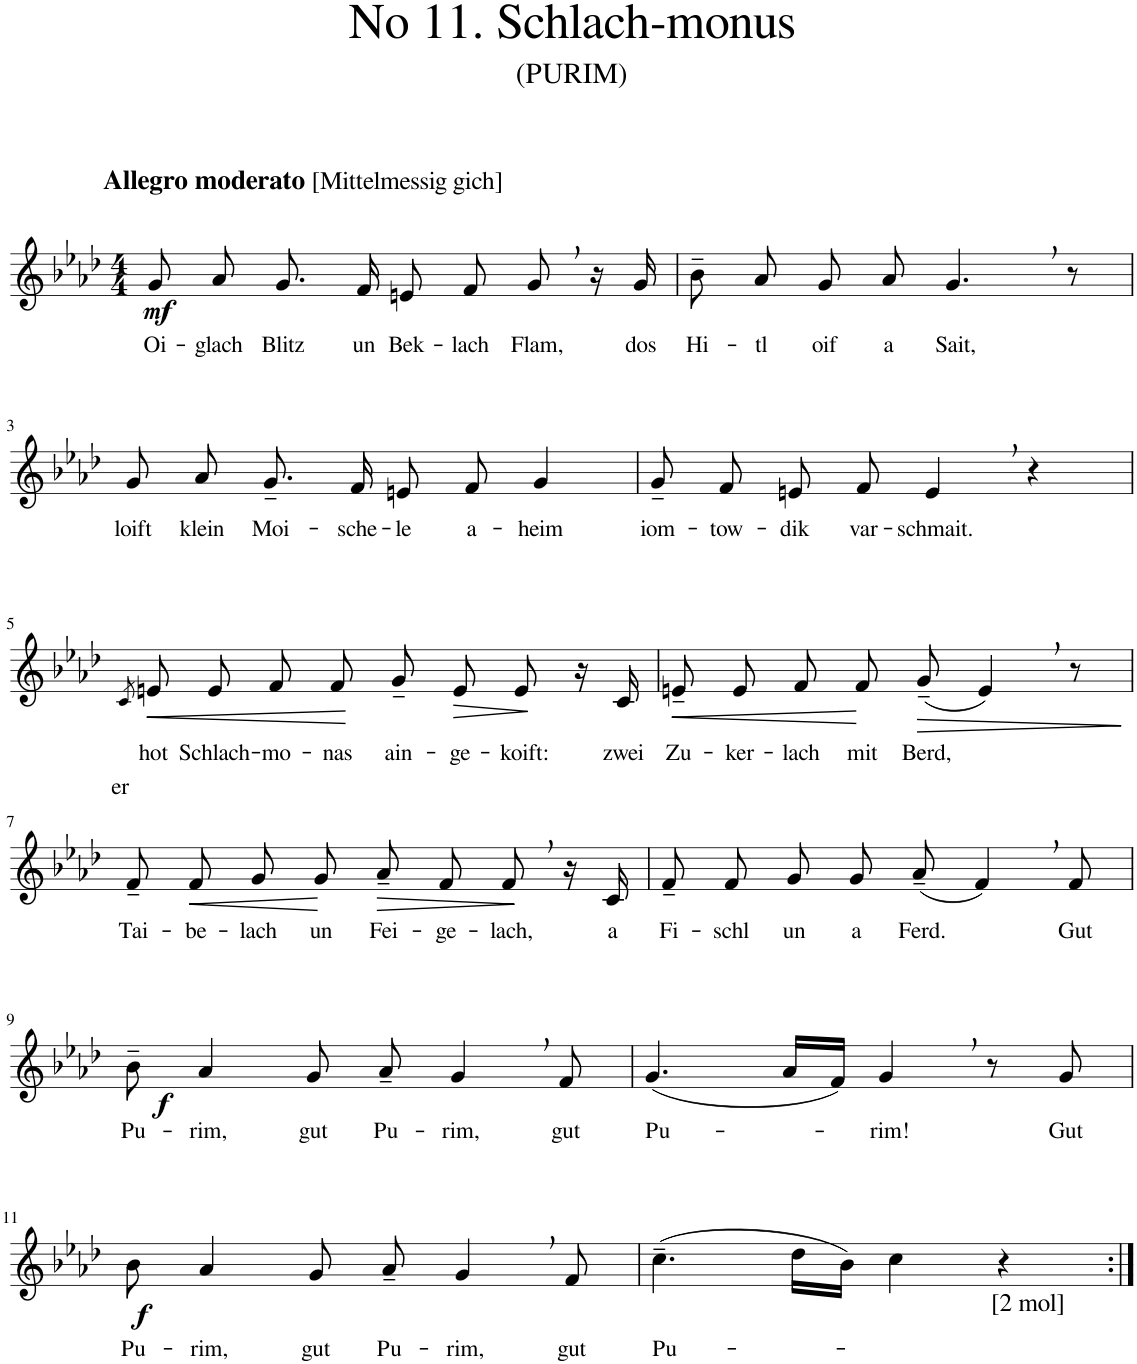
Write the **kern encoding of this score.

**kern	**text	**text	**dynam
*part1	*part1	*part1	*part1
*staff1	*staff1	*staff1	*staff1
*I"Piano	*	*	*
*I'Pno.	*	*	*
*clefG2	*	*	*
*k[b-e-a-d-]	*	*	*
*M4/4	*	*	*
=1	=1	=1	=1
!LO:TX:a:B:t=Allegro moderato	!	!	!
!LO:TX:a:t=[Mittelmessig gich]	!	!	!
!	!LO:LY:b	!	!LO:DY:b
8g/	Oi-	.	mf
!	!LO:LY:b	!	!
8a-/	-glach	.	.
!	!LO:LY:b	!	!
8.g/	Blitz	.	.
!	!LO:LY:b	!	!
16f/	un	.	.
!	!LO:LY:b	!	!
8en/	Bek-	.	.
!	!LO:LY:b	!	!
8f/	-lach	.	.
!	!LO:LY:b	!	!
8g,/	Flam,	.	.
16r	.	.	.
!	!LO:LY:b	!	!
16g/	dos	.	.
=2	=2	=2	=2
!	!LO:LY:b	!	!
8b-~\	Hi-	.	.
!	!LO:LY:b	!	!
8a-/	-tl	.	.
!	!LO:LY:b	!	!
8g/	oif	.	.
!	!LO:LY:b	!	!
8a-/	a	.	.
!	!LO:LY:b	!	!
4.g,/	Sait,	.	.
8r	.	.	.
!!LO:LB:g=z
=3	=3	=3	=3
!	!LO:LY:b	!	!
8g/	loift	.	.
!	!LO:LY:b	!	!
8a-/	klein	.	.
!	!LO:LY:b	!	!
8.g~/	Moi-	.	.
!	!LO:LY:b	!	!
16f/	-sche-	.	.
!	!LO:LY:b	!	!
8en/	-le	.	.
!	!LO:LY:b	!	!
8f/	a-	.	.
!	!LO:LY:b	!	!
4g/	-heim	.	.
=4	=4	=4	=4
!	!LO:LY:b	!	!
8g~/	iom-	.	.
!	!LO:LY:b	!	!
8f/	-tow-	.	.
!	!LO:LY:b	!	!
8en/	-dik	.	.
!	!LO:LY:b	!	!
8f/	var-	.	.
!	!LO:LY:b	!	!
4e,/	-schmait.	.	.
4r	.	.	.
!!LO:LB:g=z
=5	=5	=5	=5
8qc/	.	.	.
!	!LO:LY:b	!LO:LY:b	!
8en/	hot	er	.
!	!LO:LY:b	!	!
8e/	Schlach-	.	.
!	!LO:LY:b	!	!
8f/	-mo-	.	.
!	!LO:LY:b	!	!
8f/	-nas	.	.
!	!LO:LY:b	!	!
8g~/	ain-	.	.
!	!LO:LY:b	!	!LO:HP:b
8e/	-ge-	.	>
!	!LO:LY:b	!	!
8e/	-koift:	.	.
16r	.	.	.
!	!LO:LY:b	!	!
16c/	zwei	.	.
.	.	.	]
=6	=6	=6	=6
!	!LO:LY:b	!	!LO:HP:b
8en~/	Zu-	.	<
!	!LO:LY:b	!	!
8e/	-ker-	.	.
!	!LO:LY:b	!	!
8f/	-lach	.	.
!	!LO:LY:b	!	!
8f/	mit	.	.
!	!LO:LY:b	!	!LO:HP:b
(8g~/	Berd,	.	>
4e,/)	.	.	.
8r	.	.	.
.	.	.	[ ]
!!LO:LB:g=z
=7	=7	=7	=7
!	!LO:LY:b	!	!
8f~/	Tai-	.	.
!	!LO:LY:b	!	!LO:HP:b
8f/	-be-	.	<
!	!LO:LY:b	!	!
8g/	-lach	.	.
!	!LO:LY:b	!	!
8g/	un	.	.
!	!LO:LY:b	!	!LO:HP:b
8a-~/	Fei-	.	>
!	!LO:LY:b	!	!
8f/	-ge-	.	.
!	!LO:LY:b	!	!
8f,/	-lach,	.	.
16r	.	.	.
!	!LO:LY:b	!	!
16c/	a	.	.
.	.	.	[ ]
=8	=8	=8	=8
!	!LO:LY:b	!	!
8f~/	Fi-	.	.
!	!LO:LY:b	!	!
8f/	-schl	.	.
!	!LO:LY:b	!	!
8g/	un	.	.
!	!LO:LY:b	!	!
8g/	a	.	.
!	!LO:LY:b	!	!
(8a-~/	Ferd.	.	.
4f,/)	.	.	.
!	!LO:LY:b	!	!
8f/	Gut	.	.
!!LO:LB:g=z
=9	=9	=9	=9
!	!LO:LY:b	!	!LO:DY:b
8b-~\	Pu-	.	f
!	!LO:LY:b	!	!
4a-/	-rim,	.	.
!	!LO:LY:b	!	!
8g/	gut	.	.
!	!LO:LY:b	!	!
8a-~/	Pu-	.	.
!	!LO:LY:b	!	!
4g,/	-rim,	.	.
!	!LO:LY:b	!	!
8f/	gut	.	.
=10	=10	=10	=10
!	!LO:LY:b	!	!
(4.g/	Pu-	.	.
16a-/LL	.	.	.
16f/JJ)	.	.	.
!	!LO:LY:b	!	!
4g,/	-rim!	.	.
8r	.	.	.
!	!LO:LY:b	!	!
8g/	Gut	.	.
!!LO:LB:g=z
=11	=11	=11	=11
!	!LO:LY:b	!	!LO:DY:b
8b-\	Pu-	.	f
!	!LO:LY:b	!	!
4a-/	-rim,	.	.
!	!LO:LY:b	!	!
8g/	gut	.	.
!	!LO:LY:b	!	!
8a-~/	Pu-	.	.
!	!LO:LY:b	!	!
4g,/	-rim,	.	.
!	!LO:LY:b	!	!
8f/	gut	.	.
=12	=12	=12	=12
!	!LO:LY:b	!	!
(4.cc~\	Pu-	.	.
16dd-\LL	.	.	.
16b-\JJ)	.	.	.
4cc\	.	.	.
!LO:TX:b:t=[2 mol]	!	!	!
4r	.	.	.
=:|!	=:|!	=:|!	=:|!
*-	*-	*-	*-
